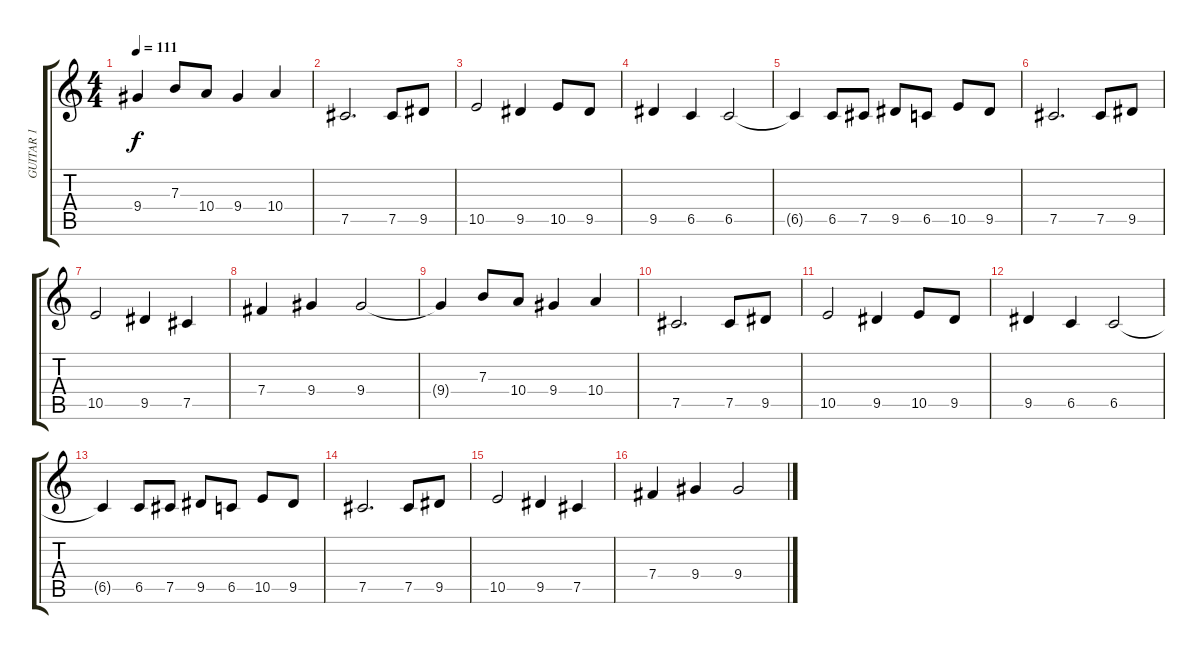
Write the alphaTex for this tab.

\track ("GUITAR 1" "GUITAR 1") {instrument overdrivenguitar}
\staff {score tabs}
\tuning (Db4 Ab3 E3 B2 Gb2 Db2) {hide}
\ts (4 4)
\tempo 111
\clef g2
\ks c
9.4{t}.4{dy f} 7.3.8 10.4.8 9.4.4 10.4.4 |
7.5.2{d} 7.5.8 9.5.8 |
10.5.2 9.5.4 10.5.8 9.5.8 |
9.5.4 6.5.4 6.5.2 |
6.5{t}.4 6.5.8 7.5.8 9.5.8 6.5.8 10.5.8 9.5.8 |
7.5.2{d} 7.5.8 9.5.8 |
10.5.2 9.5.4 7.5.4 |
7.4.4 9.4.4 9.4.2 |
9.4{t}.4 7.3.8 10.4.8 9.4.4 10.4.4 |
7.5.2{d} 7.5.8 9.5.8 |
10.5.2 9.5.4 10.5.8 9.5.8 |
9.5.4 6.5.4 6.5.2 |
6.5{t}.4 6.5.8 7.5.8 9.5.8 6.5.8 10.5.8 9.5.8 |
7.5.2{d} 7.5.8 9.5.8 |
10.5.2 9.5.4 7.5.4 |
7.4.4 9.4.4 9.4.2
